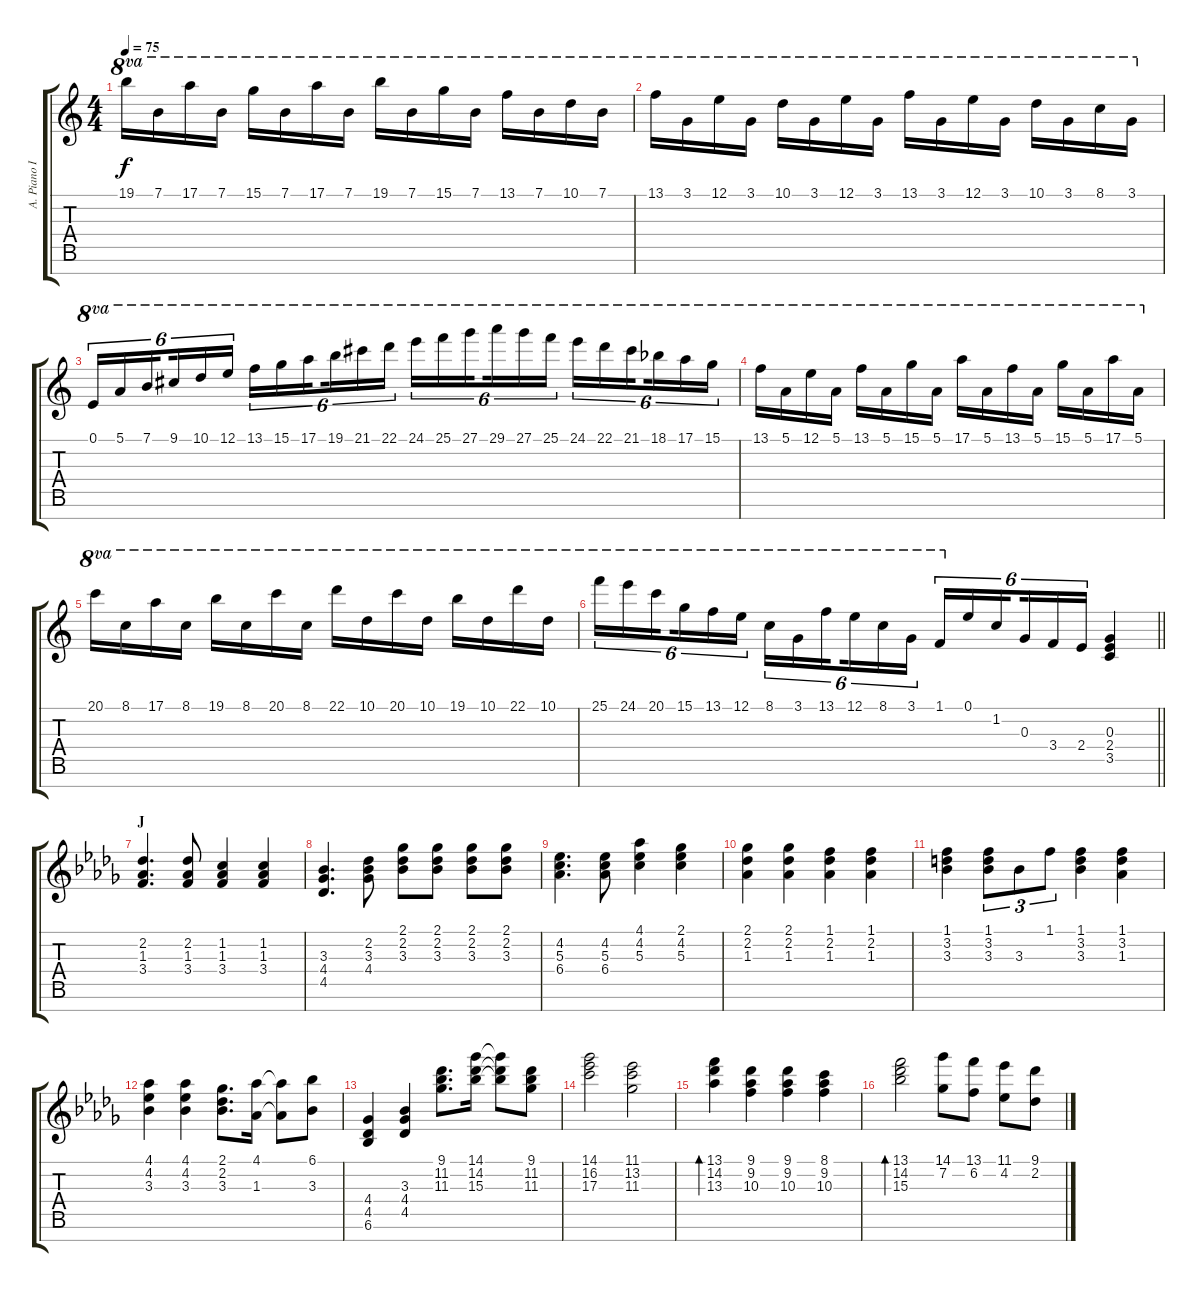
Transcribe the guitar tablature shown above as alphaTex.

\track ("A. Piano I (Right Hand)" "A. Piano I") {instrument acousticgrandpiano}
\staff {score tabs}
\tuning (E5 B4 G4 D4 A3 E3 B2) {hide}
\ts (4 4)
\tempo 75
\clef g2
\ks c
19.1.16{ot 8va dy f} 7.1.16{ot 8va} 17.1.16{ot 8va} 7.1.16{ot 8va} 15.1.16{ot 8va} 7.1.16{ot 8va} 17.1.16{ot 8va} 7.1.16{ot 8va} 19.1.16{ot 8va} 7.1.16{ot 8va} 15.1.16{ot 8va} 7.1.16{ot 8va} 13.1.16{ot 8va} 7.1.16{ot 8va} 10.1.16{ot 8va} 7.1.16{ot 8va} |
13.1.16{ot 8va} 3.1.16{ot 8va} 12.1.16{ot 8va} 3.1.16{ot 8va} 10.1.16{ot 8va} 3.1.16{ot 8va} 12.1.16{ot 8va} 3.1.16{ot 8va} 13.1.16{ot 8va} 3.1.16{ot 8va} 12.1.16{ot 8va} 3.1.16{ot 8va} 10.1.16{ot 8va} 3.1.16{ot 8va} 8.1.16{ot 8va} 3.1.16{ot 8va} |
0.1.16{tu (6 4) ot 8va} 5.1.16{tu (6 4) ot 8va} 7.1.16{tu (6 4) ot 8va beam splitsecondary} 9.1.16{tu (6 4) ot 8va} 10.1.16{tu (6 4) ot 8va} 12.1.16{tu (6 4) ot 8va} 13.1.16{tu (6 4) ot 8va} 15.1.16{tu (6 4) ot 8va} 17.1.16{tu (6 4) ot 8va beam splitsecondary} 19.1.16{tu (6 4) ot 8va} 21.1.16{tu (6 4) ot 8va} 22.1.16{tu (6 4) ot 8va} 24.1.16{tu (6 4) ot 8va} 25.1.16{tu (6 4) ot 8va} 27.1.16{tu (6 4) ot 8va beam splitsecondary} 29.1.16{tu (6 4) ot 8va} 27.1.16{tu (6 4) ot 8va} 25.1.16{tu (6 4) ot 8va} 24.1.16{tu (6 4) ot 8va} 22.1.16{tu (6 4) ot 8va} 21.1.16{tu (6 4) ot 8va beam splitsecondary} 18.1{acc b}.16{tu (6 4) ot 8va} 17.1.16{tu (6 4) ot 8va} 15.1.16{tu (6 4) ot 8va} |
13.1.16{ot 8va} 5.1.16{ot 8va} 12.1.16{ot 8va} 5.1.16{ot 8va} 13.1.16{ot 8va} 5.1.16{ot 8va} 15.1.16{ot 8va} 5.1.16{ot 8va} 17.1.16{ot 8va} 5.1.16{ot 8va} 13.1.16{ot 8va} 5.1.16{ot 8va} 15.1.16{ot 8va} 5.1.16{ot 8va} 17.1.16{ot 8va} 5.1.16{ot 8va} |
20.1.16{ot 8va} 8.1.16{ot 8va} 17.1.16{ot 8va} 8.1.16{ot 8va} 19.1.16{ot 8va} 8.1.16{ot 8va} 20.1.16{ot 8va} 8.1.16{ot 8va} 22.1.16{ot 8va} 10.1.16{ot 8va} 20.1.16{ot 8va} 10.1.16{ot 8va} 19.1.16{ot 8va} 10.1.16{ot 8va} 22.1.16{ot 8va} 10.1.16{ot 8va} |
\barLineRight lightlight
25.1.16{tu (6 4) ot 8va} 24.1.16{tu (6 4) ot 8va} 20.1.16{tu (6 4) ot 8va beam splitsecondary} 15.1.16{tu (6 4) ot 8va} 13.1.16{tu (6 4) ot 8va} 12.1.16{tu (6 4) ot 8va} 8.1.16{tu (6 4) ot 8va} 3.1.16{tu (6 4) ot 8va} 13.1.16{tu (6 4) ot 8va beam splitsecondary} 12.1.16{tu (6 4) ot 8va} 8.1.16{tu (6 4) ot 8va} 3.1.16{tu (6 4) ot 8va} 1.1.16{tu (6 4) ot 8va} 0.1.16{tu (6 4)} 1.2.16{tu (6 4) beam splitsecondary} 0.3.16{tu (6 4)} 3.4.16{tu (6 4)} 2.4.16{tu (6 4)} (0.3 2.4 3.5).4 |
\section ("" "J")
\ks db
(2.2 1.3 3.4).4{d} (2.2 1.3 3.4).8 (1.2 1.3 3.4).4 (1.2 1.3 3.4).4 |
(3.3 4.4 4.5).4{d} (2.2 3.3 4.4).8 (2.1 2.2 3.3).8 (2.1 2.2 3.3).8 (2.1 2.2 3.3).8 (2.1 2.2 3.3).8 |
(4.2 5.3 6.4).4{d} (4.2 5.3 6.4).8 (4.1 4.2 5.3).4 (2.1 4.2 5.3).4 |
(2.1 2.2 1.3).4 (2.1 2.2 1.3).4 (1.1 2.2 1.3).4 (1.1 2.2 1.3).4 |
(1.1 3.2 3.3).4 (1.1 3.2 3.3).8{tu (3 2)} 3.3.8{tu (3 2)} 1.1.8{tu (3 2)} (1.1 3.2 3.3).4 (1.1 3.2 1.3).4 |
(4.1 4.2 3.3).4 (4.1 4.2 3.3).4 (2.1 2.2 3.3).8{d} (4.1 1.3).16 (4.1{t} 1.3{t}).8 (6.1 3.3).8 |
(4.4 4.5 6.6).4 (3.3 4.4 4.5).4 (9.1 11.2 11.3).8{d} (14.1 14.2 15.3).16 (14.1{t} 14.2{t} 15.3{t}).8 (9.1 11.2 11.3).8 |
(14.1 16.2 17.3).2 (11.1 13.2 11.3).2 |
(13.1 14.2 13.3).4{bd 240} (9.1 9.2 10.3).4 (9.1 9.2 10.3).4 (8.1 9.2 10.3).4 |
(13.1 14.2 15.3).2{bd 240} (14.1 7.2).8 (13.1 6.2).8 (11.1 4.2).8 (9.1 2.2).8
